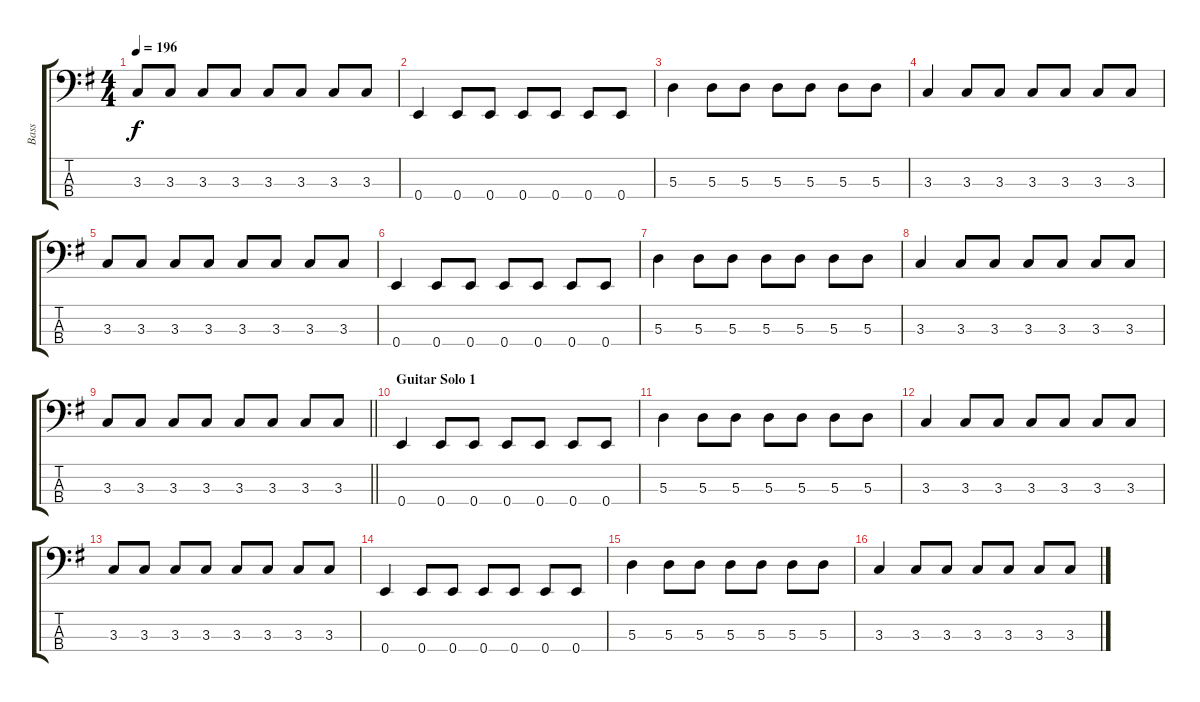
\track ("Bass" "Bass") {instrument electricbasspick}
\staff {score tabs}
\tuning (G2 D2 A1 E1) {hide}
\ts (4 4)
\tempo 196
\clef f4
\ks g
3.3.8{dy f} 3.3.8 3.3.8 3.3.8 3.3.8 3.3.8 3.3.8 3.3.8 |
0.4.4 0.4.8 0.4.8 0.4.8 0.4.8 0.4.8 0.4.8 |
5.3.4 5.3.8 5.3.8 5.3.8 5.3.8 5.3.8 5.3.8 |
3.3.4 3.3.8 3.3.8 3.3.8 3.3.8 3.3.8 3.3.8 |
3.3.8 3.3.8 3.3.8 3.3.8 3.3.8 3.3.8 3.3.8 3.3.8 |
0.4.4 0.4.8 0.4.8 0.4.8 0.4.8 0.4.8 0.4.8 |
5.3.4 5.3.8 5.3.8 5.3.8 5.3.8 5.3.8 5.3.8 |
3.3.4 3.3.8 3.3.8 3.3.8 3.3.8 3.3.8 3.3.8 |
\barLineRight lightlight
3.3.8 3.3.8 3.3.8 3.3.8 3.3.8 3.3.8 3.3.8 3.3.8 |
\section ("" "Guitar Solo 1")
0.4.4 0.4.8 0.4.8 0.4.8 0.4.8 0.4.8 0.4.8 |
5.3.4 5.3.8 5.3.8 5.3.8 5.3.8 5.3.8 5.3.8 |
3.3.4 3.3.8 3.3.8 3.3.8 3.3.8 3.3.8 3.3.8 |
3.3.8 3.3.8 3.3.8 3.3.8 3.3.8 3.3.8 3.3.8 3.3.8 |
0.4.4 0.4.8 0.4.8 0.4.8 0.4.8 0.4.8 0.4.8 |
5.3.4 5.3.8 5.3.8 5.3.8 5.3.8 5.3.8 5.3.8 |
3.3.4 3.3.8 3.3.8 3.3.8 3.3.8 3.3.8 3.3.8
